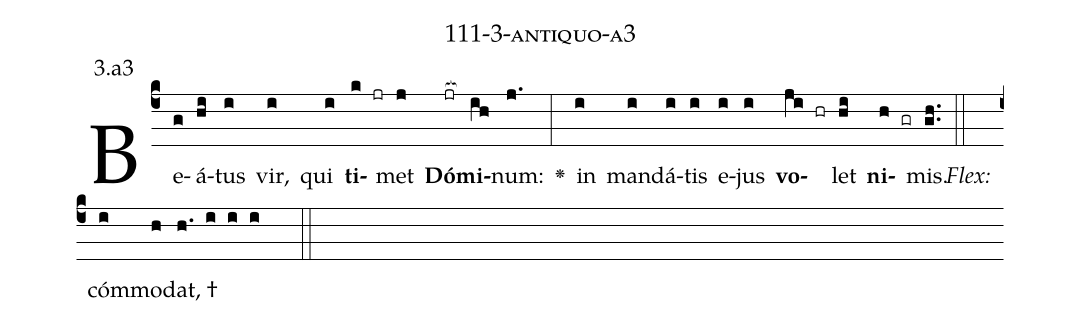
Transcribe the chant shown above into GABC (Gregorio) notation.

name: 111-3-antiquo-a3;
annotation: 3.a3;
%%
(c4)Be(g)á(hi)tus(i) vir,(i) qui(i) <b>ti</b>(k jr)met(j) <b>Dó</b>(jr[ocb:1{])<b>mi</b>(ih[ocb:0}])num:(j.) <v>\greheightstar</v>(:) in(i) man(i)dá(i)tis(i) e(i)jus(i) <b>vo</b>(ji hr)let(hi) <b>ni</b>(h gr)mis.(gh..) (::)
<i>Flex:</i>()  cóm(i)mo(h)dat, †(h. i i i  ::)

%E(i) u(i) o(ji) u(hi) a(h) e.(gh..) (::)
